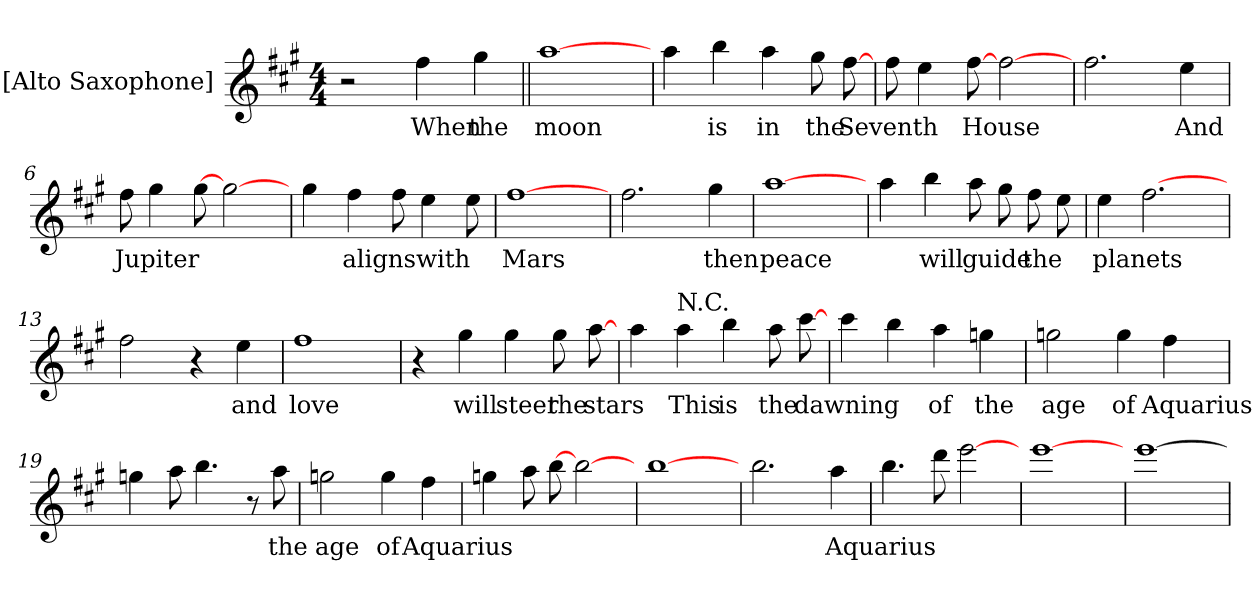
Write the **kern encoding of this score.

**kern	**text
*part1	*part1
*staff1	*staff1
*I"[Alto Saxophone]	*
*I'A Sax	*
*clefG2	*
*ITrd5c9	*
*k[]	*
*C:	*
*M4/4	*
=1	=1
2r	.
4a	-When
4b	-the
=2||	=2||
[1cc	-moon
=3	=3
4cc	.
4dd	-is
4cc	-in
8bL	-the
[8a	-Seventh
=4	=4
8aL	.
4g	.
[8a	-House
[2a	.
!!LO:LB:g=z
=5	=5
2.a	.
4g	-And
=6	=6
8aL	-Jupiter
4b	.
[8b	.
[2b	.
=7	=7
4b	.
4a	-aligns
8aL	.
4g	-with
8g	.
=8	=8
[1a	-Mars
!!LO:LB:g=z
=9	=9
2.a	.
4b	-then
=10	=10
[1cc	-peace
=11	=11
4cc	.
4dd	-will
8ccL	-guide
8b	.
8a	-the
8g	.
=12	=12
4g	-planets
[2.a	.
!!LO:LB:g=z
=13	=13
2a	.
4r	.
4g	-and
=14	=14
1a	-love
=15	=15
4r	.
4b	-will
4b	-steer
8bL	-the
[8cc	-stars
=16	=16
4cc	.
!LO:TX:a:t=N.C.	!
4cc	-This
4dd	-is
8ccL	-the
[8ee	-dawning
!!LO:LB:g=z
=17	=17
4ee	.
4dd	.
4cc	-of
4b-	-the
=18	=18
2b-	-age
4b-	-of
4a	-Aquarius
=19	=19
4b-	.
8ccL	.
4.dd	.
8r	.
8cc	-the
=20	=20
2b-	-age
4b-	-of
4a	-Aquarius
!!LO:LB:g=z
=21	=21
4b-	.
8ccL	.
[8dd	.
[2dd	.
=22	=22
[1dd	.
=23	=23
2.dd	.
4cc	-Aquarius
=24	=24
4.dd	.
8ff	.
[2gg	.
!!LO:LB:g=z
=25	=25
[1gg	.
=26	=26
[1gg	.
=	=
*-	*-
